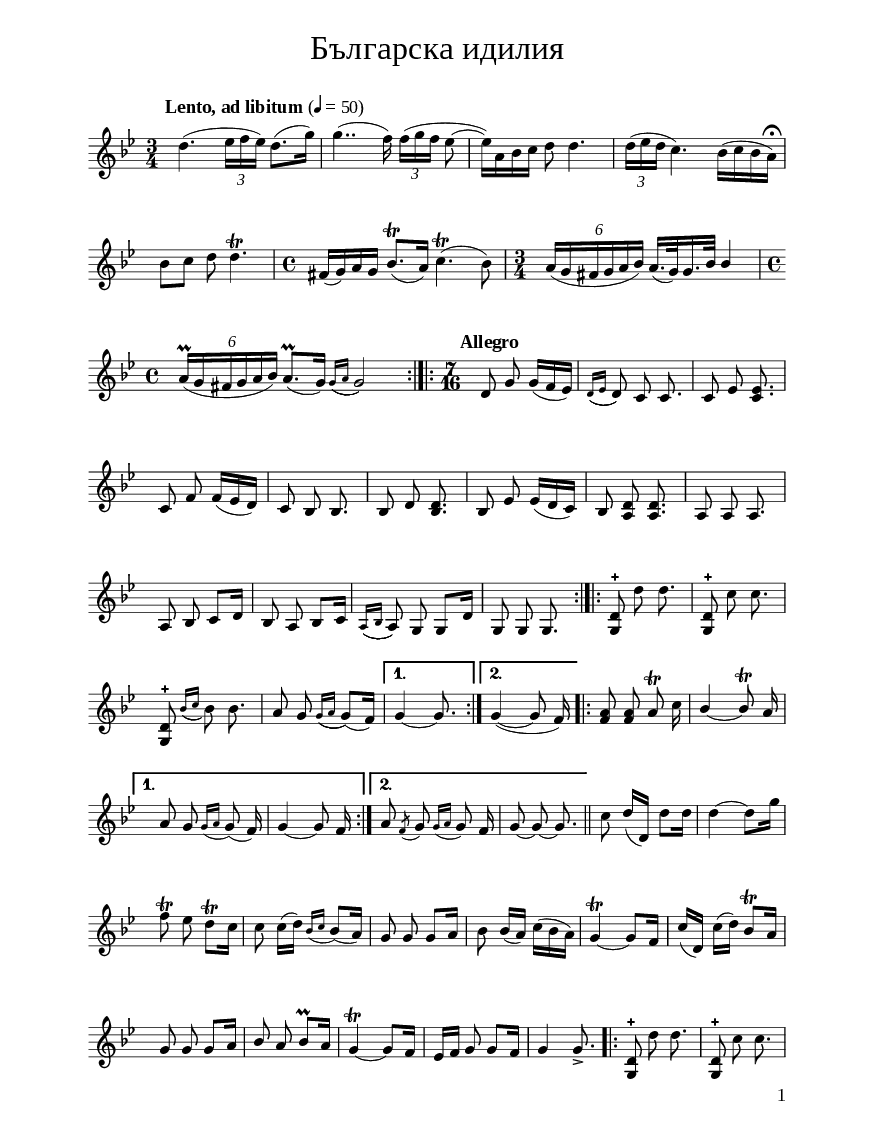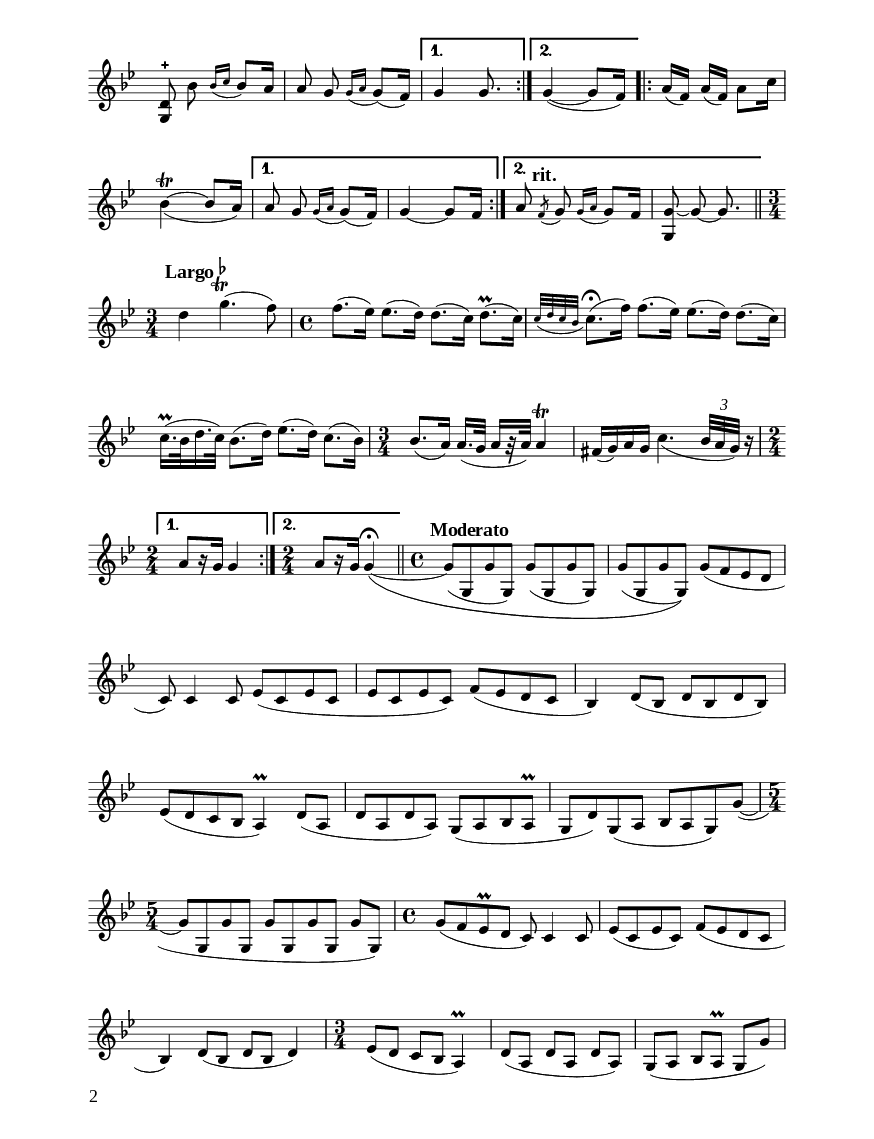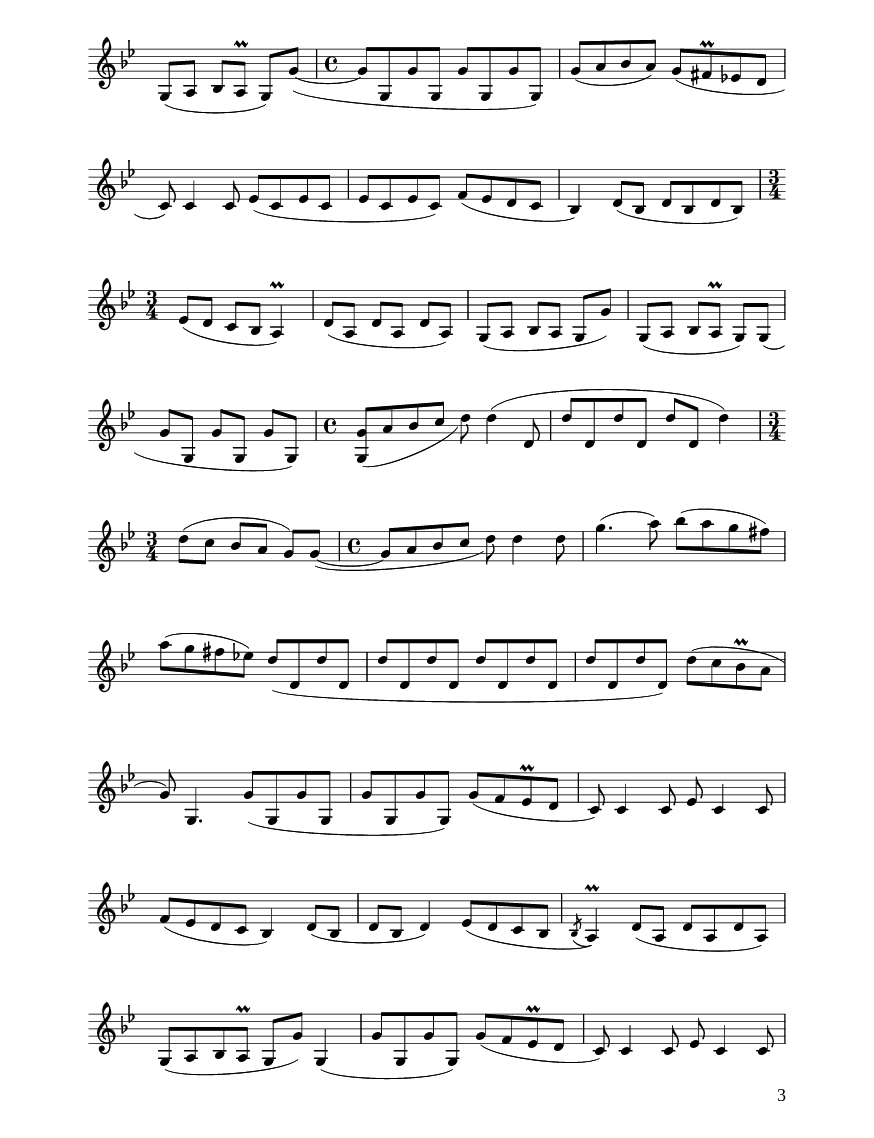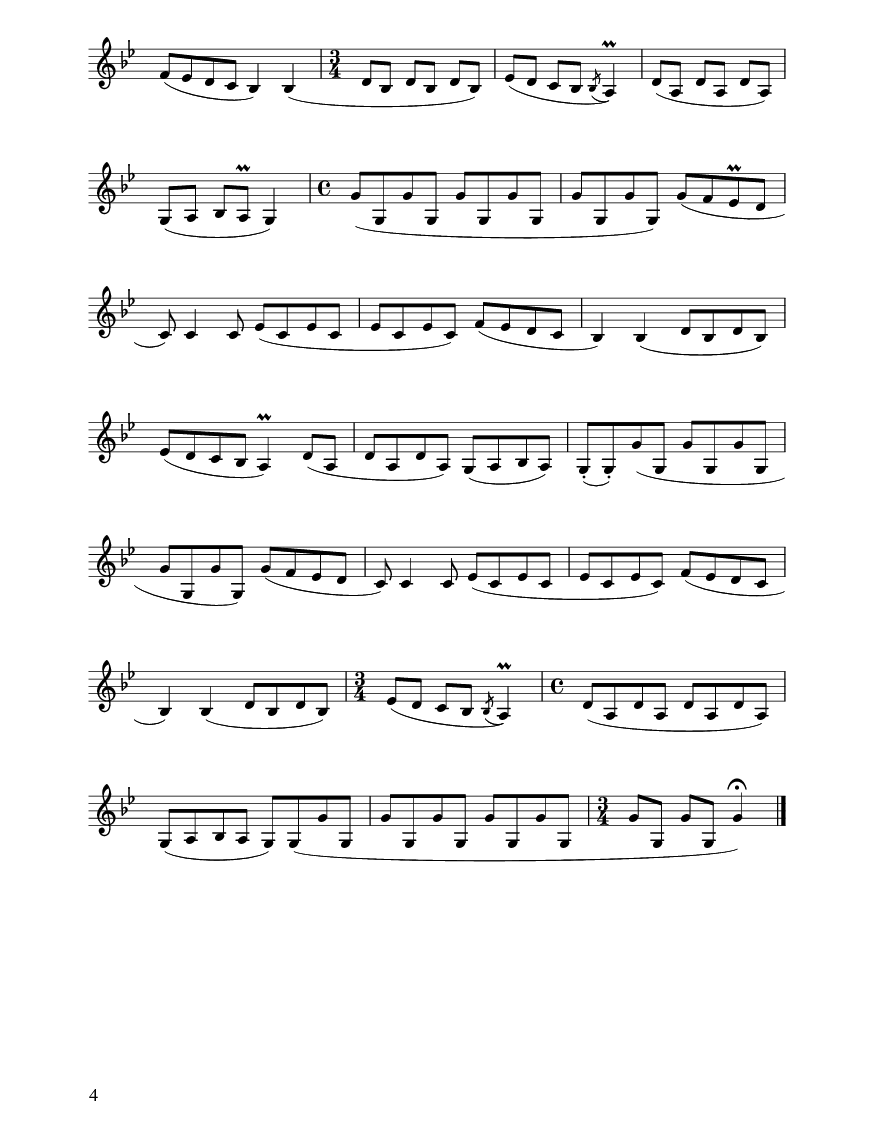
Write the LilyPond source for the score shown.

\version "2.24.4"

% include paper part and global functions
\include "include/globals.ily"

\bookpart {
  \label #'ref150
  \tocItem \markup "Българска идилия"
  \include "include/bookpart-paper.ily"
  \score {
    \include "include/score-layout.ily"

    \new Voice \relative c' {
      \clef treble
      \key g \minor
      \time 3/4
      \tempoFunc "Lento, ad libitum" 4 "50"
      \autoBeamOff

      d'4.( \tuplet 3/2 { ees16 [f ees]) } d8.([g16]) | \noBreak
      g4..(f16) \tuplet 3/2 { f16( [g f] } ees8~ | \noBreak
      ees16)[a, bes c] d8 d4. | \noBreak
      \tuplet 3/2 { d16( [ees d] } c4.) bes16([c bes a\fermata]) | \break

      bes8 [c] d8 d4.\trill | \noBreak
      \time 4/4 fis,16([g) a g] bes8.\trill([ a16]) c4.\trill( bes8) | \noBreak
      \time 3/4  \tuplet 6/4 { a16([g fis g a bes]) }  a16.([g32) \slurDown g16.\tieDown bes32 ] \stemUp bes4 | \time 4/4 \break

      \tuplet 6/4 { a16\prall([g fis g a bes]) } a8.\prall([g16])  \acciaccatura { g16([ a] } g2) | \bar ":|.|:" \noBreak

      %\set Score.doubleRepeatType = #":|.|:"

      \time 7/16
      \tempo "Allegro"

      d8 g g16([f ees]) | \noBreak
      \acciaccatura { d16([ ees]  } d8) c8 c8. | \noBreak
      c8 ees <c ees>8. | \break
      c8 f f16([ees d]) | \noBreak
      c8 bes bes8. | \noBreak
      bes8 d <bes d>8. | \noBreak
      bes8 ees ees16([d c]) | \noBreak
      bes8 <a d>8 <a d>8. | \noBreak
      a8 a a8. | \break

      a8 bes c[d16] | \noBreak
      bes8 a bes[c16] | \noBreak
      \acciaccatura { a16([ bes]} a8) g g[d'16] | \noBreak
      g,8 g g8. \bar ":|.|:" \noBreak

      \repeat volta 2 {
        <g d'>8\stopped \stemNeutral d''8 d8. | \noBreak
        <g,, d'>8\stopped c'8 c8. | \break

        <g, d'>8\stopped \acciaccatura { bes'16([c] } bes8) bes8. | \noBreak
        a8 g \acciaccatura { g16([a]} g8)([f16]) | \noBreak
      }
      \alternative {
        { g4~ g8. | \noBreak }
        { g4~(g8 f16) | \noBreak }
      }
      \repeat volta 2 {
        <f a>8 <f a> a\trill c16 | \noBreak
        \stemUp bes4~ bes8\trill a16 | \break
      }
      \alternative {
        {
          a8 g \acciaccatura { g16[a]}  g8( f16) | \noBreak
          g4~ g8 f16 | \noBreak
        }
        {
          a8 \acciaccatura { f8 } g \acciaccatura { g16[a] } g8 f16 | \noBreak
          g8~ g~ g8. | \bar "||" \noBreak
        }
      }
      \stemNeutral c8 d16([d,]) d'8[d16] | \noBreak
      \tieUp d4~ d8[g16] | \break

      f8\trill ees d\trill[c16] | \noBreak
      c8 \slurNeutral c16([d]) \acciaccatura { bes16[c] } bes8([a16]) | \noBreak
      g8 g g[a16] | \noBreak
      bes8 bes16([a]) c16([bes a]) | \noBreak
      \tieNeutral g4~\trill g8[f16] | \noBreak
      c'([d,]) c'([d]) bes8\trill[a16] \break

      g8 g g[a16] | \noBreak
      \stemUp bes8 a bes8\prall[a16] | \noBreak
      g4~\trill g8[f16]  | \noBreak
      ees16[f] g8 g[f16] | \noBreak
      g4 g8.\accent | \noBreak
      \repeat volta 2 {
        \stemNeutral <d g,>8\stopped d'8 d8. | \noBreak
        <d, g,>8\stopped c'8 c8. | \break

        <d, g,>8\stopped bes' \acciaccatura { bes16[c] } bes8[a16] | \noBreak
        a8 g \acciaccatura { g16[a] } g8([f16]) | \noBreak
      }
      \alternative {
        { g4 g8. }
        { g4~(g8[f16]) }
      }
      \repeat volta 2 {
        a16([f]) a16([f]) a8[c16] | \break

        \tieUp \slurDown bes4~\trill(bes8[a16])
      }
      \alternative {
        {
          a8 g \acciaccatura { g16[a] } g8([f16]) | \noBreak
          \tieNeutral g4~ g8[f16] | \noBreak
        }
        {
          \once \override Score.MetronomeMark.outside-staff-priority = #599
          \once \override Score.MetronomeMark.X-extent=#'(-1.5 . 0)
          \tempo "rit."
          a8 \acciaccatura { f8 } g \acciaccatura { g16[a] } g8[f16] | \noBreak
          <g g,>8~ g~ g8. \bar "||"  \noBreak
        }
      }
      \time 3/4 \break
      \repeat volta 2 {
        \tempo "Largo"
        \slurNeutral d'4 g4.^\markup{
          \override #'(baseline-skip . 2)
          \column {\flat \musicglyph #"scripts.trill"}

        }(f8) | \noBreak
        \time 4/4 f8.([ees16]) ees8.([d16]) d8.([c16]) d8.\prall([c16]) | \noBreak
        \acciaccatura { c32[d c bes] } c8.\fermata([f16]) f8.([ees16]) ees8.([d16]) d8.([c16]) | \break

        c16.\prall([bes32 d16. c32]) bes8.([d16]) ees8.([d16]) c8.([bes16]) | \noBreak
        \time 3/4 bes8.([a16]) a16.([g32] a16[r32 a32]) a4\trill | \noBreak
        fis16([g) a g] \slurDown c4.( \tuplet 3/2 {bes32[ a g])} r16 | \time 2/4 \break
      }
      \alternative {
        { a8[r16 g16] g4 | \noBreak }
        { \time 2/4 a8[r16 g16] g4\fermata~\( \bar "||"  \noBreak }
      }
      \tempo "Moderato"
      \time 4/4
      g8([g, g' g,]) g'8([g, g' g,]) | \noBreak
      g'8([g, g' g,])\) g'8([f ees d] | \break

      c8) c4 c8 ees8([c ees c] | \noBreak
      ees8[c ees c]) f8([ ees d c] | \noBreak
      bes4) d8([bes] d8[bes d bes]) | \break

      ees8([d c bes] a4\prall) d8([a] | \noBreak
      d8[a d a]) g8([a bes a\prall] | \noBreak
      g[ d') g,( a] bes[a g) g'~(] | \time 5/4 \break

      g[g, g' g,]  g'[g, g' g,] g'[g,]) | \noBreak
      \time 4/4 g'([f ees\prall	 d] c) c4 c8 | \noBreak
      ees([c ees c]) f([ees d c] | \break
      bes4) d8([bes] d8[bes] d4) | \noBreak
      \time 3/4 ees8([d] c[bes] a4\prall) | \noBreak
      d8([a] d8[a] d8[a]) | \noBreak
      g([a] bes[a\prall] g[g']) | \break

      g,([a] bes[a\prall] g[)g'~]( | \noBreak
      \time 4/4 g[g, g' g,] g'[g, g' g,]) | \noBreak
      g'([a bes a]) g([fis\prall ees! d] | \break

      c8) c4 c8 ees([c ees c] | \noBreak
      ees[c ees c]) f([ees d c] | \noBreak
      bes4) d8([bes] d[bes d bes]) | \time 3/4 \break

      ees([d] c[bes] a4\prall) | \noBreak
      d8([a] d[a] d[a]) | \noBreak
      g([a] bes[a] g[g']) | \noBreak
      g,([a] bes[a\prall] g)[g]( | \break

      g'[g,] g'[g,] g'[g,]) | \noBreak
      \time 4/4 <g' g,>([a bes c] d) \slurUp d4( d,8 | \noBreak
      d'[d, d' d,] d'[d,] d'4) | \time 3/4 \break

      d8([c] bes[a] \slurDown g[)g~(] | \noBreak
      \time 4/4 g[a bes c] d) d4 d8 | \noBreak
      \slurNeutral g4.(a8) bes([a g fis]) | \break

      a([g fis ees!]) d([d, d' d,] | \noBreak
      d'[d, d' d,] d'[d, d' d,] | \noBreak
      d'[d, d' d,]) d'([c bes\prall a] | \break

      g) g,4. g'8([g, g' g,] | \noBreak
      g'[g, g' g,]) g'([f ees\prall d] | \noBreak
      c) c4 c8 ees c4 c8 \break

      f([ees d c] bes4) d8([bes] | \noBreak
      d[bes] d4) ees8([d c bes] | \noBreak
      \acciaccatura { bes } a4\prall)
      d8([a] d[a d a]) \break

      g([a bes a\prall] g[g']) g,4( | \noBreak
      g'8[g, g' g,]) g'([f ees\prall d] | \noBreak
      c8) c4  c8 ees c4 c8 | \break

      f([ees d c] bes4) bes( | \noBreak
      \time 3/4 d8[bes] d8[bes] d8[bes]) | \noBreak
      ees([d] c[bes] \acciaccatura { bes } a4\prall)	| \noBreak
      d8([a] d[a] d[a]) | \break

      g([a] bes[a\prall] g4) | \noBreak
      \time 4/4 g'8([g, g' g,] g'[g, g' g,] | \noBreak
      g'[g, g' g,]) g'([f ees\prall d] | \break

      c) c4 c8 ees([c ees c] | \noBreak
      ees[c ees c]) f([ees d c] | \noBreak
      bes4) bes( d8[bes d bes]) | \break

      ees([ d c bes] a4\prall) d8([a] | \noBreak
      d[a d a]) g([a bes a]) | \noBreak
      g\staccato([g\staccato) g'( g,] g'[g, g' g,] | \break

      g'[g, g' g,]) g'([f ees d] | \noBreak
      c) c4 c8 ees([c ees c] | \noBreak
      ees[c ees c]) f([ees d c] | \break

      bes4) bes( d8[bes d bes]) | \noBreak
      \time 3/4 ees([d] c[bes] \acciaccatura { bes } a4\prall) | \noBreak
      \time 4/4 d8([a d a] d[a d a]) | \break

      g([a bes a] g[)g( g' g,] | \noBreak
      g'[g, g' g,] g'[g, g' g,] | \noBreak
      \time 3/4 g'[g,] g'[g,] g'4\fermata) \bar "|."
    }

    \addlyrics {}

    \header {
      title = \titleFunc #'ref_desc_15 "Българска идилия" "Balgarska idiliya"
    }
    \midi{}

  } % score

} % bookpart

% Più mosso
%
